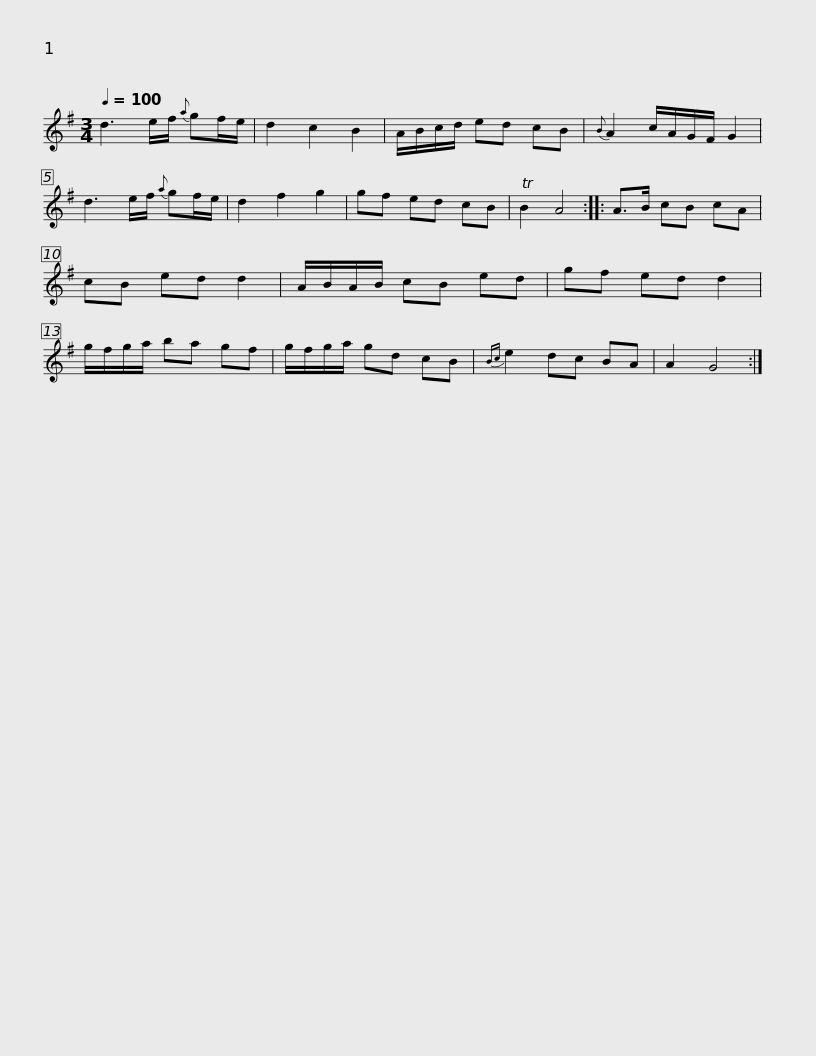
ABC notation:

X:1
L:1/8
Q:1/4=100
M:3/4
I:linebreak $
K:G
V:1 treble
V:1
 d3 e/f/{a} gf/e/ | d2 c2 B2 | A/B/c/d/ ed cB |{B} A2 c/A/G/F/ G2 | d3 e/f/{a} gf/e/ | %5
 d2 f2 g2 | gf ed cB | TB2 A4 ::$ A>B cB cA | cB ed d2 | %10
 A/B/A/B/ cB ed | gf ed d2 | g/f/g/a/ ba gf | g/f/g/a/ gd cB |${Bc} e2 dc BA | %15
 A2 G4 :| %16
